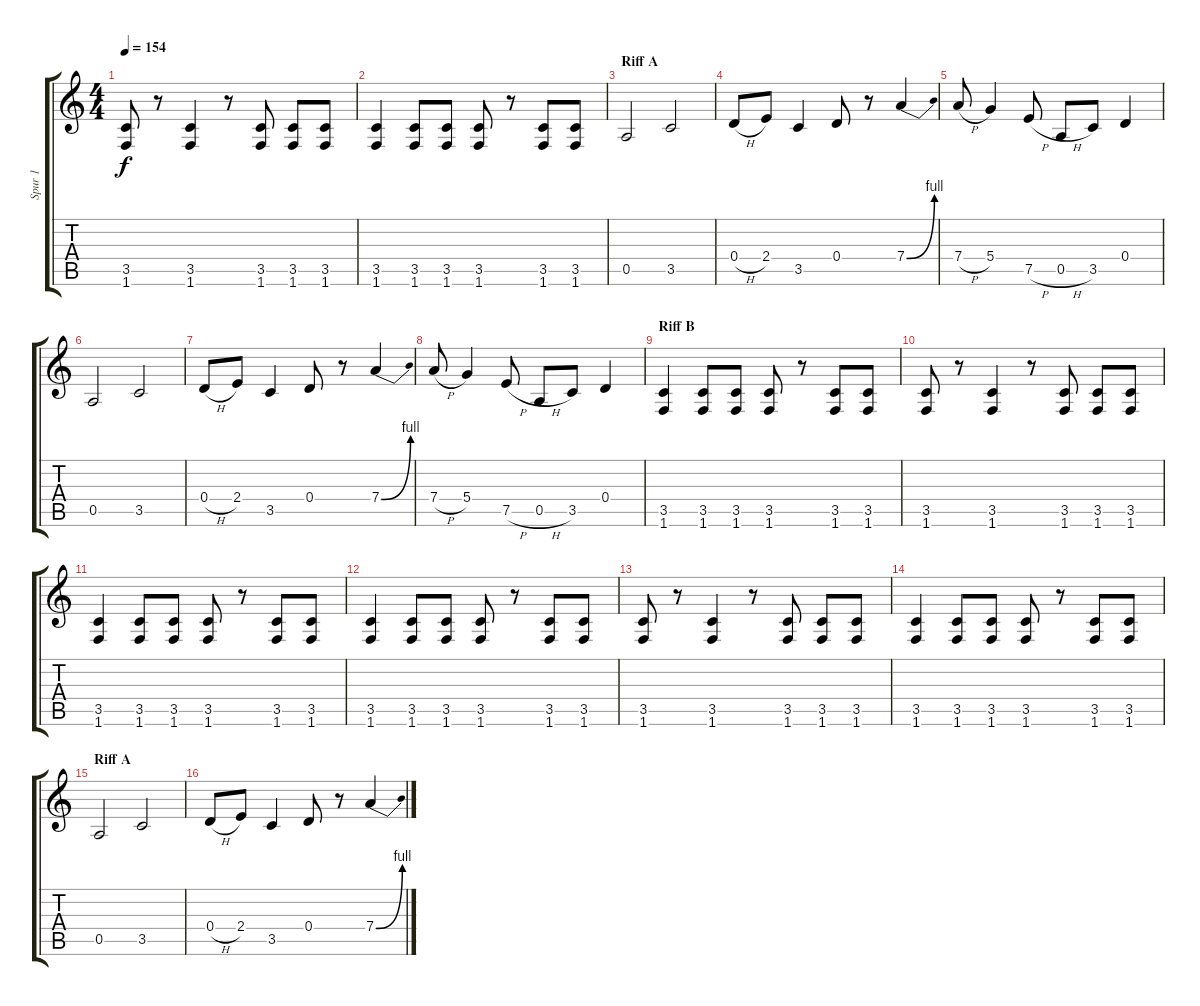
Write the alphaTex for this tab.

\track ("Spur 1" "Spur 1") {instrument distortionguitar}
\staff {score tabs}
\tuning (E4 B3 G3 D3 A2 E2) {hide}
\ts (4 4)
\tempo 154
\clef g2
\ks c
(3.5 1.6).8{dy f} r.8 (3.5 1.6).4 r.8 (3.5 1.6).8 (3.5 1.6).8 (3.5 1.6).8 |
(3.5 1.6).4 (3.5 1.6).8 (3.5 1.6).8 (3.5 1.6).8 r.8 (3.5 1.6).8 (3.5 1.6).8 |
\section ("" "Riff A")
0.5.2 3.5.2 |
0.4{h}.8 2.4.8 3.5.4 0.4.8 r.8 7.4{be (bend 0 0 60 4)}.4 |
7.4{h}.8 5.4.4 7.5{h}.8 0.5{h}.8 3.5.8 0.4.4 |
0.5.2 3.5.2 |
0.4{h}.8 2.4.8 3.5.4 0.4.8 r.8 7.4{be (bend 0 0 60 4)}.4 |
7.4{h}.8 5.4.4 7.5{h}.8 0.5{h}.8 3.5.8 0.4.4 |
\section ("" "Riff B")
(3.5 1.6).4 (3.5 1.6).8 (3.5 1.6).8 (3.5 1.6).8 r.8 (3.5 1.6).8 (3.5 1.6).8 |
(3.5 1.6).8 r.8 (3.5 1.6).4 r.8 (3.5 1.6).8 (3.5 1.6).8 (3.5 1.6).8 |
(3.5 1.6).4 (3.5 1.6).8 (3.5 1.6).8 (3.5 1.6).8 r.8 (3.5 1.6).8 (3.5 1.6).8 |
(3.5 1.6).4 (3.5 1.6).8 (3.5 1.6).8 (3.5 1.6).8 r.8 (3.5 1.6).8 (3.5 1.6).8 |
(3.5 1.6).8 r.8 (3.5 1.6).4 r.8 (3.5 1.6).8 (3.5 1.6).8 (3.5 1.6).8 |
(3.5 1.6).4 (3.5 1.6).8 (3.5 1.6).8 (3.5 1.6).8 r.8 (3.5 1.6).8 (3.5 1.6).8 |
\section ("" "Riff A")
0.5.2 3.5.2 |
0.4{h}.8 2.4.8 3.5.4 0.4.8 r.8 7.4{be (bend 0 0 60 4)}.4
